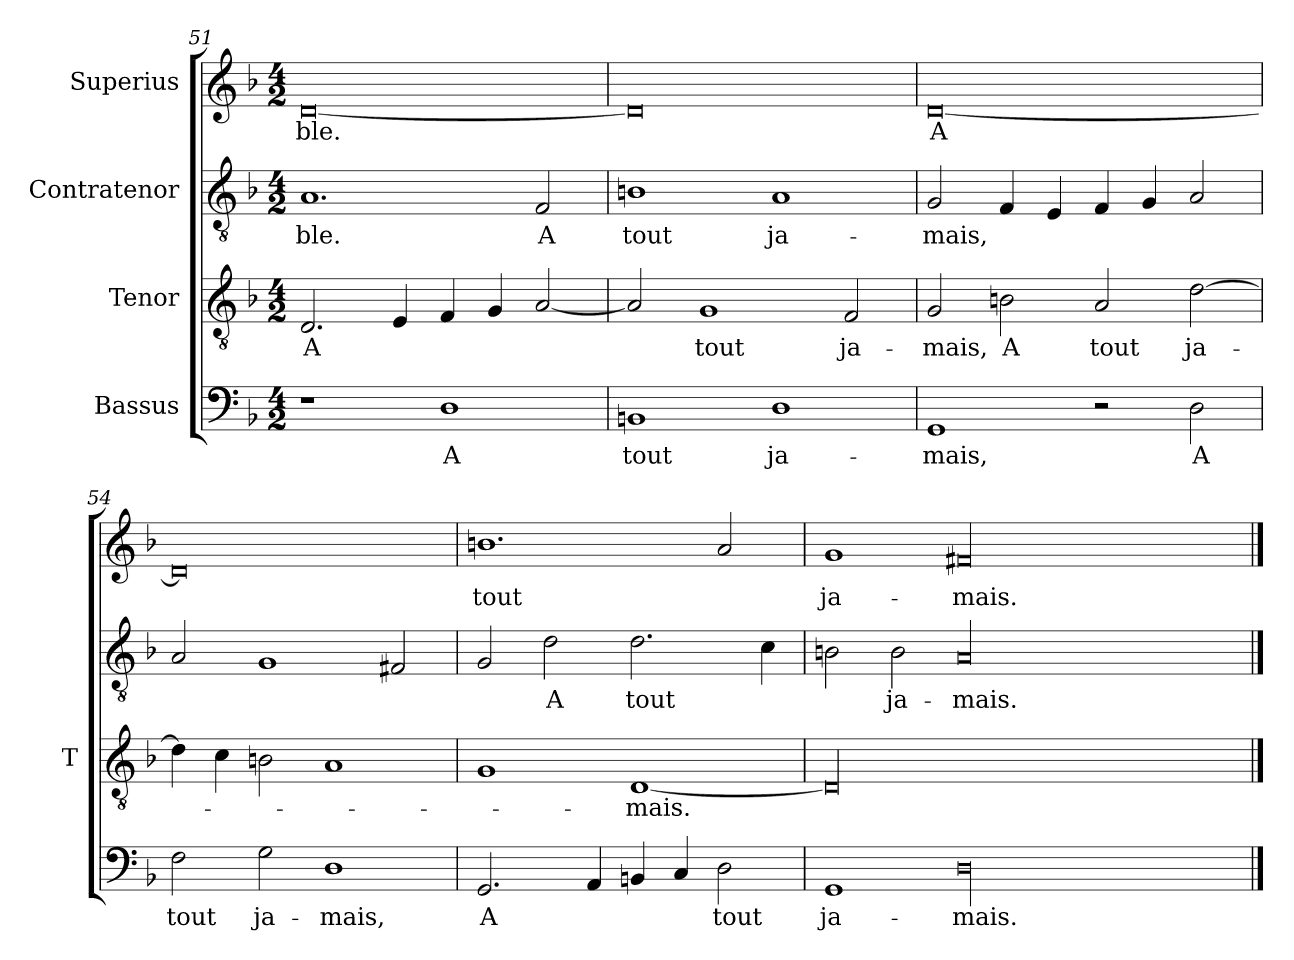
**kern	**text	**kern	**text	**kern	**text	**kern	**text
*part4	*part4	*part3	*part3	*part2	*part2	*part1	*part1
*staff4	*staff4	*staff3	*staff3	*staff2	*staff2	*staff1	*staff1
*I"Bassus	*	*I"Tenor	*	*I"Contratenor	*	*I"Superius	*
*	*	*I'T	*	*	*	*	*
*clefF4	*	*clefGv2	*	*clefGv2	*	*clefG2	*
*k[b-]	*	*k[b-]	*	*k[b-]	*	*k[b-]	*
*M4/2	*	*M4/2	*	*M4/2	*	*M4/2	*
=51	=51	=51	=51	=51	=51	=51	=51
1r	.	2.D	-A	1.A	-ble.	[0d	-ble.
.	.	4E	.	.	.	.	.
1D	-A	4F	.	.	.	.	.
.	.	4G	.	.	.	.	.
.	.	[2A	.	2F	-A	.	.
=52	=52	=52	=52	=52	=52	=52	=52
1BB	-tout	2A]	.	1B	-tout	0d]	.
.	.	1G	-tout	.	.	.	.
1D	ja-	.	.	1A	ja-	.	.
.	.	2F	ja-	.	.	.	.
=53	=53	=53	=53	=53	=53	=53	=53
1GG	-mais,	2G	-mais,	2G	-mais,	[0d	-A
.	.	2B	-A	4F	.	.	.
.	.	.	.	4E	.	.	.
2r	.	2A	-tout	4F	.	.	.
.	.	.	.	4G	.	.	.
2D	-A	[2d	ja-	2A	.	.	.
=54	=54	=54	=54	=54	=54	=54	=54
2F	-tout	4d]	.	2A	.	0d]	.
.	.	4c	.	.	.	.	.
2G	ja-	2B	.	1G	.	.	.
1D	-mais,	1A	.	.	.	.	.
.	.	.	.	2F#X	.	.	.
=55	=55	=55	=55	=55	=55	=55	=55
2.GG	-A	1G	.	2G	.	1.b	-tout
.	.	.	.	2d	-A	.	.
4AA	.	.	.	.	.	.	.
4BB	.	[1D	-mais.	2.d	-tout	.	.
4C	.	.	.	.	.	.	.
2D	-tout	.	.	.	.	2a	.
.	.	.	.	4c	.	.	.
=56	=56	=56	=56	=56	=56	=56	=56
1GG	ja-	00D]	.	2B	.	1g	ja-
.	.	.	.	2B	ja-	.	.
00D	-mais.	.	.	00A	-mais.	00f#X	-mais.
.	.	1ryy	.	.	.	.	.
==	==	==	==	==	==	==	==
*-	*-	*-	*-	*-	*-	*-	*-
